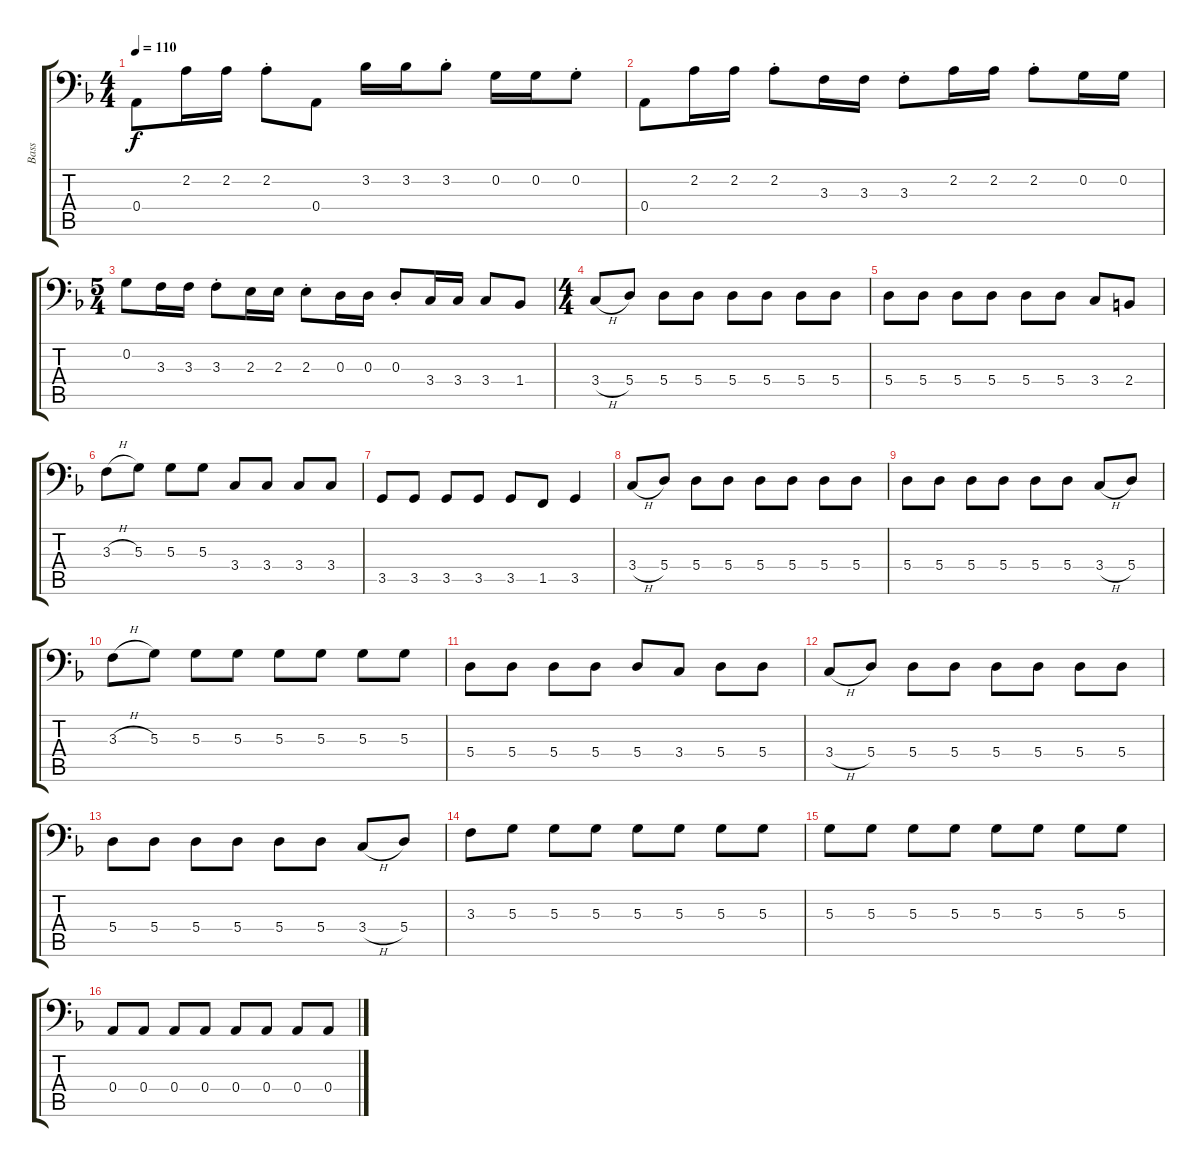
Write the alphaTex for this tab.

\track ("Bass" "Bass") {instrument electricbassfinger}
\staff {score tabs}
\tuning (C3 G2 D2 A1 E1 B0) {hide}
\ts (4 4)
\tempo 110
\clef f4
\ks f
0.4.8{dy f} 2.2.16 2.2.16 2.2{st}.8 0.4.8 3.2.16 3.2.16 3.2{st}.8 0.2.16 0.2.16 0.2{st}.8 |
0.4.8 2.2.16 2.2.16 2.2{st}.8 3.3.16 3.3.16 3.3{st}.8 2.2.16 2.2.16 2.2{st}.8 0.2.16 0.2.16 |
\ts (5 4)
0.2.8 3.3.16 3.3.16 3.3{st}.8 2.3.16 2.3.16 2.3{st}.8 0.3.16 0.3.16 0.3{st}.8 3.4.16 3.4.16 3.4.8 1.4.8 |
\ts (4 4)
3.4{h}.8 5.4.8 5.4.8 5.4.8 5.4.8 5.4.8 5.4.8 5.4.8 |
5.4.8 5.4.8 5.4.8 5.4.8 5.4.8 5.4.8 3.4.8 2.4.8 |
3.3{h}.8 5.3.8 5.3.8 5.3.8 3.4.8 3.4.8 3.4.8 3.4.8 |
3.5.8 3.5.8 3.5.8 3.5.8 3.5.8 1.5.8 3.5.4 |
3.4{h}.8 5.4.8 5.4.8 5.4.8 5.4.8 5.4.8 5.4.8 5.4.8 |
5.4.8 5.4.8 5.4.8 5.4.8 5.4.8 5.4.8 3.4{h}.8 5.4.8 |
3.3{h}.8 5.3.8 5.3.8 5.3.8 5.3.8 5.3.8 5.3.8 5.3.8 |
5.4.8 5.4.8 5.4.8 5.4.8 5.4.8 3.4.8 5.4.8 5.4.8 |
3.4{h}.8 5.4.8 5.4.8 5.4.8 5.4.8 5.4.8 5.4.8 5.4.8 |
5.4.8 5.4.8 5.4.8 5.4.8 5.4.8 5.4.8 3.4{h}.8 5.4.8 |
3.3.8 5.3.8 5.3.8 5.3.8 5.3.8 5.3.8 5.3.8 5.3.8 |
5.3.8 5.3.8 5.3.8 5.3.8 5.3.8 5.3.8 5.3.8 5.3.8 |
0.4.8 0.4.8 0.4.8 0.4.8 0.4.8 0.4.8 0.4.8 0.4.8
